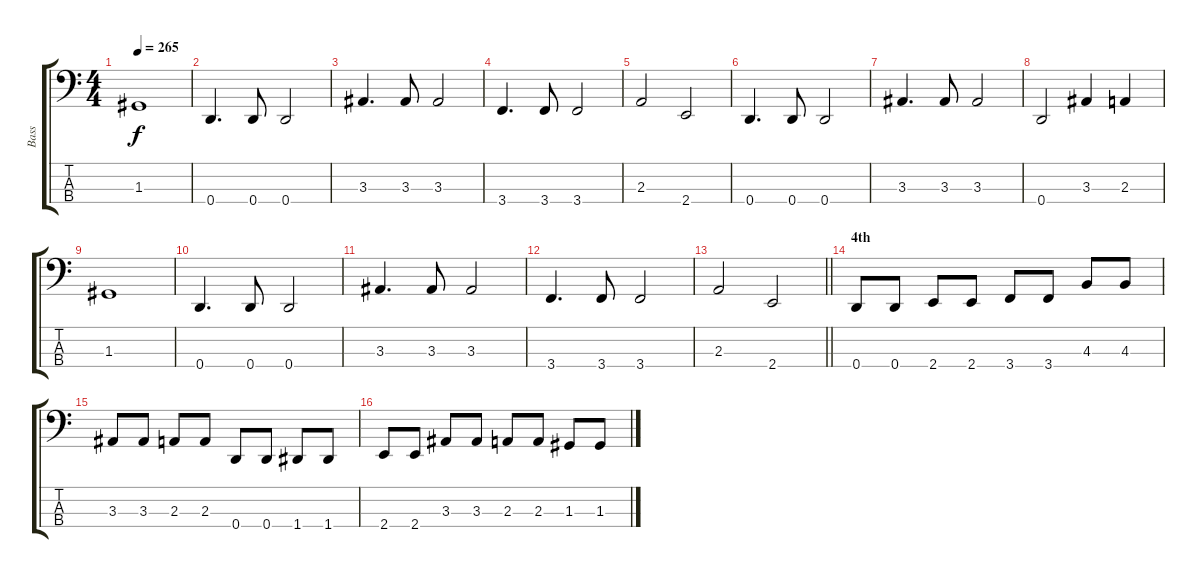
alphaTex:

\track ("Bass" "Bass") {instrument electricbassfinger}
\staff {score tabs}
\tuning (F2 C2 G1 D1) {hide}
\ts (4 4)
\tempo 265
\clef f4
\ks c
1.3.1{dy f} |
0.4.4{d} 0.4.8 0.4.2 |
3.3.4{d} 3.3.8 3.3.2 |
3.4.4{d} 3.4.8 3.4.2 |
2.3.2 2.4.2 |
0.4.4{d} 0.4.8 0.4.2 |
3.3.4{d} 3.3.8 3.3.2 |
0.4.2 3.3.4 2.3.4 |
1.3.1 |
0.4.4{d} 0.4.8 0.4.2 |
3.3.4{d} 3.3.8 3.3.2 |
3.4.4{d} 3.4.8 3.4.2 |
\barLineRight lightlight
2.3.2 2.4.2 |
\section ("" "4th")
0.4.8 0.4.8 2.4.8 2.4.8 3.4.8 3.4.8 4.3.8 4.3.8 |
3.3.8 3.3.8 2.3.8 2.3.8 0.4.8 0.4.8 1.4.8 1.4.8 |
2.4.8 2.4.8 3.3.8 3.3.8 2.3.8 2.3.8 1.3.8 1.3.8
